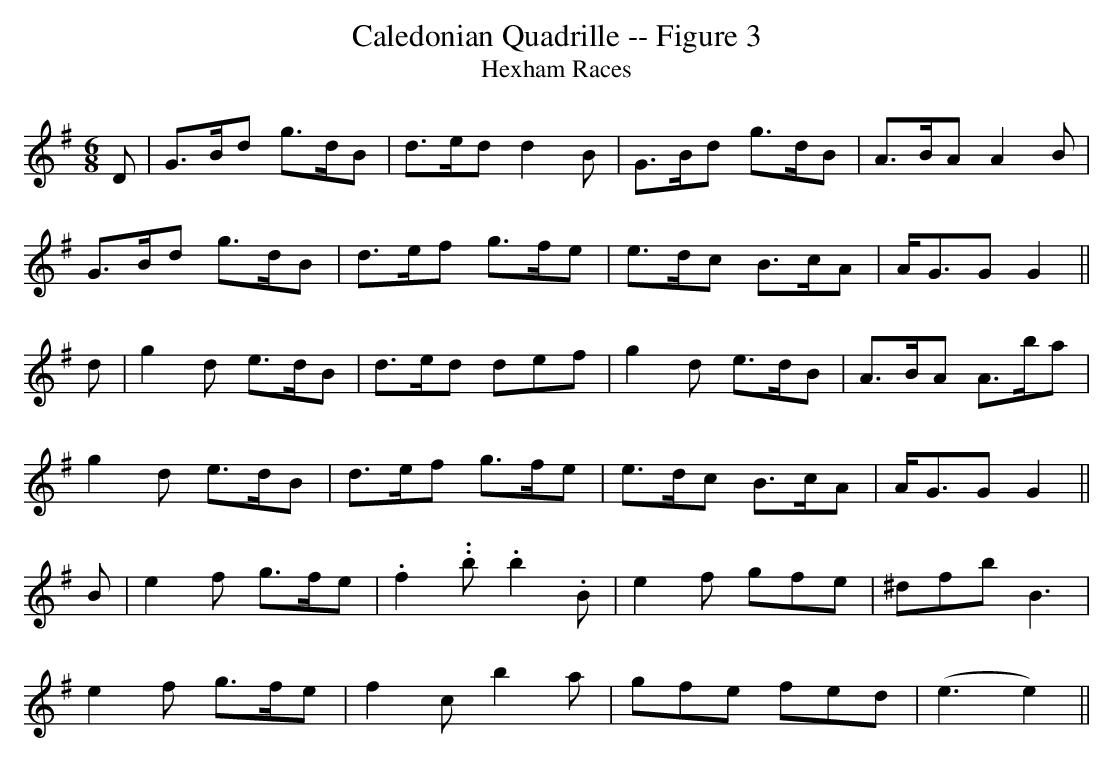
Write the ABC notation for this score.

X:1
T:Caledonian Quadrille -- Figure 3
T:Hexham Races
M:6/8
L:1/8
K:G
D|G>Bd g>dB|d>ed d2B|G>Bd g>dB|A>BA A2B|
G>Bd g>dB|d>ef g>fe|e>dc B>cA|A<GG G2||
d|g2 d e>dB|d>ed def|g2d e>dB|A>BA A>ba|
g2d e>dB|d>ef g>fe|e>dc B>cA|A<GG G2||
B|e2f g>fe|.f2..b .b2.B|e2f gfe|^dfb B3|
e2f g>fe|f2c’ b2a|gfe fed|(e3 e2)||
